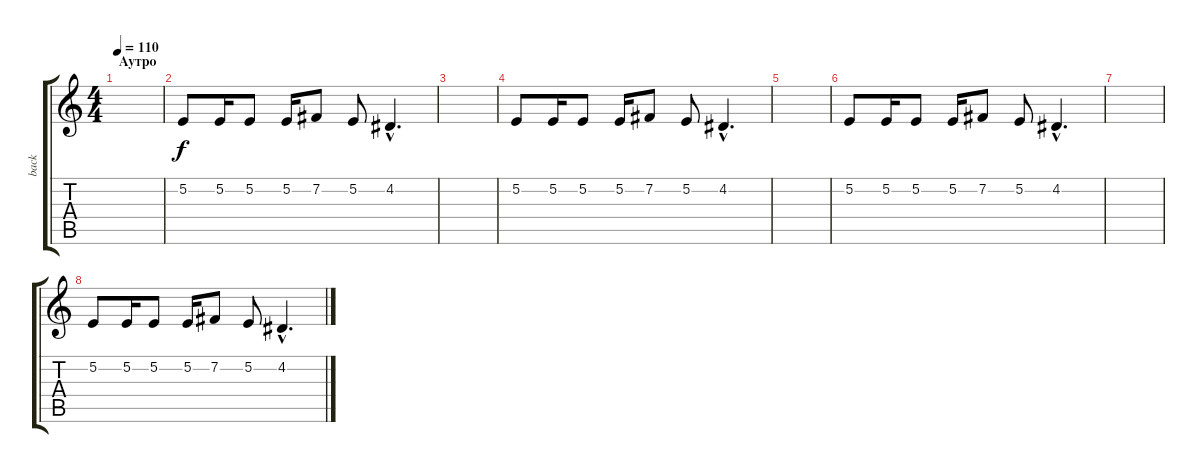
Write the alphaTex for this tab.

\track ("back" "back") {instrument tenorsax}
\staff {score tabs}
\tuning (E4 B3 G3 D3 A2 E2) {hide}
\ts (4 4)
\section ("" "Аутро")
\tempo 110
\clef g2
\ks c
|
5.2.8 5.2.16 5.2.8 5.2.16 7.2.8 5.2.8 4.2{hac}.4{d} |
|
5.2.8 5.2.16 5.2.8 5.2.16 7.2.8 5.2.8 4.2{hac}.4{d} |
|
5.2.8 5.2.16 5.2.8 5.2.16 7.2.8 5.2.8 4.2{hac}.4{d} |
|
5.2.8 5.2.16 5.2.8 5.2.16 7.2.8 5.2.8 4.2{hac}.4{d}
